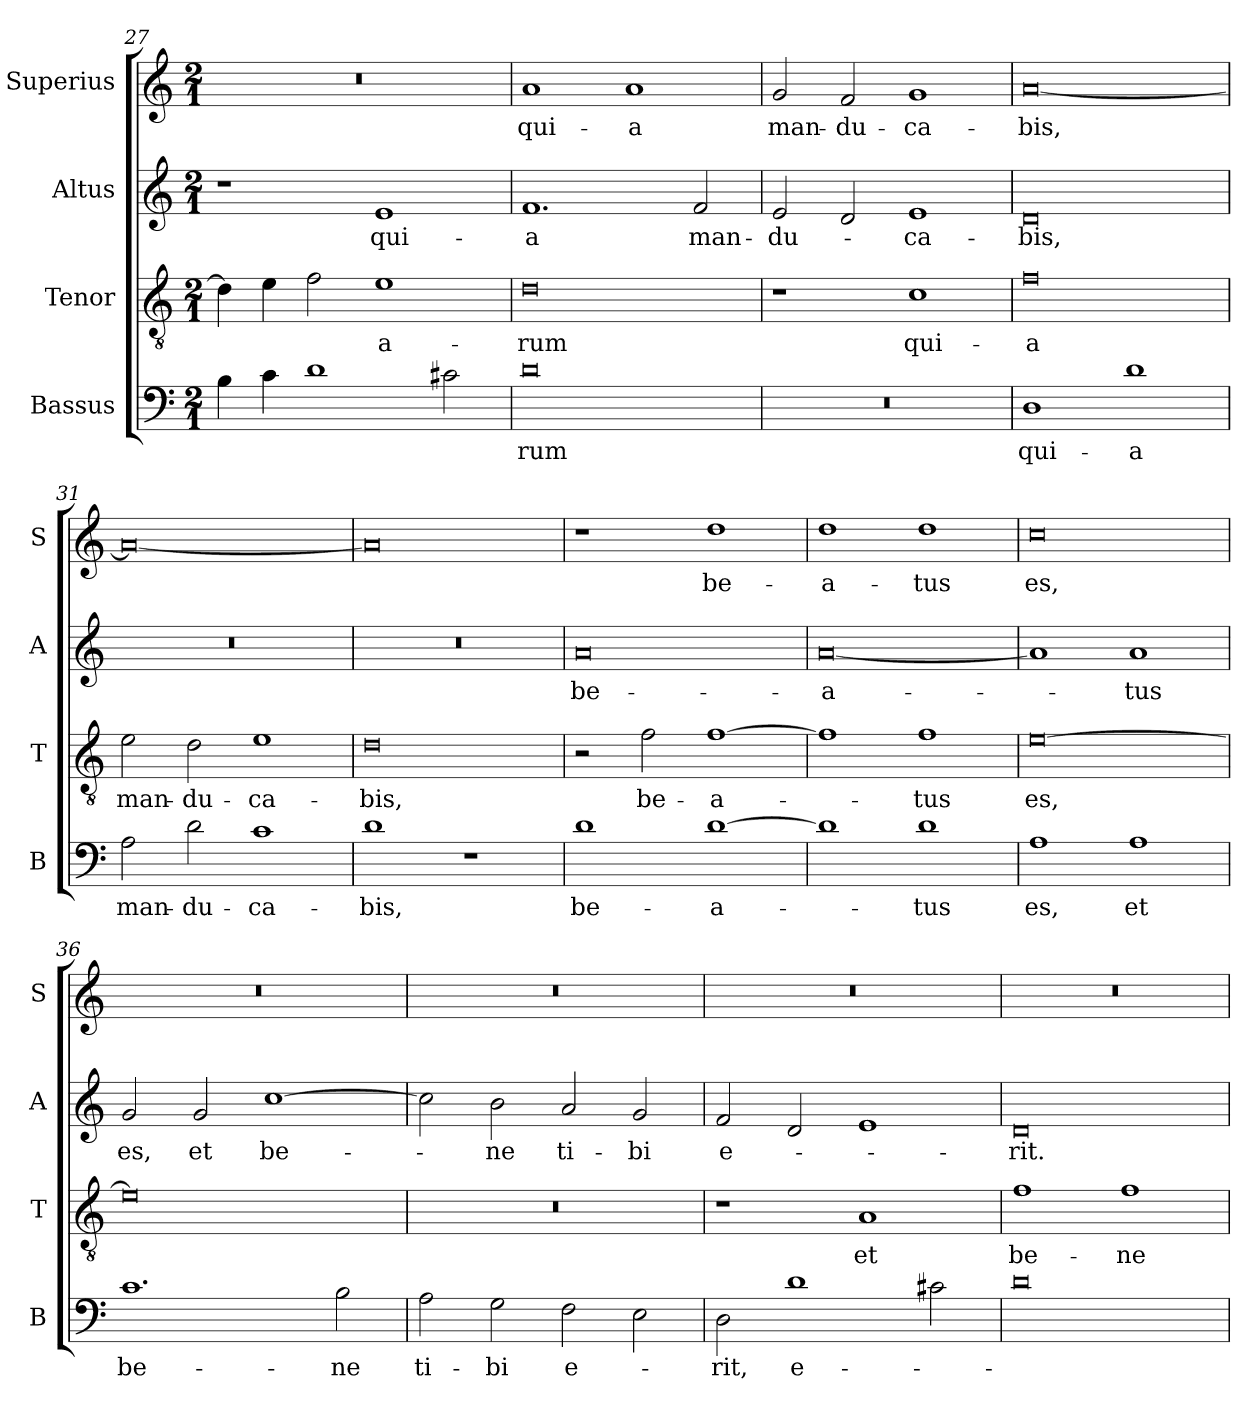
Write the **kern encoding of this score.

**kern	**text	**kern	**text	**kern	**text	**kern	**text
*part4	*part4	*part3	*part3	*part2	*part2	*part1	*part1
*staff4	*staff4	*staff3	*staff3	*staff2	*staff2	*staff1	*staff1
*I"Bassus	*	*I"Tenor	*	*I"Altus	*	*I"Superius	*
*I'B	*	*I'T	*	*I'A	*	*I'S	*
*clefF4	*	*clefGv2	*	*clefG2	*	*clefG2	*
*k[]	*	*k[]	*	*k[]	*	*k[]	*
*M2/1	*	*M2/1	*	*M2/1	*	*M2/1	*
=27	=27	=27	=27	=27	=27	=27	=27
4B	.	4d]	.	1r	.	0r	.
4c	.	4e	.	.	.	.	.
1d	.	2f	.	.	.	.	.
.	.	1e	-a-	1e	qui-	.	.
2c#X	.	.	.	.	.	.	.
=28	=28	=28	=28	=28	=28	=28	=28
0d	-rum	0d	-rum	1.f	-a	1a	qui-
.	.	.	.	.	.	1a	-a
.	.	.	.	2f	man-	.	.
=29	=29	=29	=29	=29	=29	=29	=29
0r	.	1r	.	2e	-du-	2g	man-
.	.	.	.	2d	.	2f	-du-
.	.	1c	qui-	1e	-ca-	1g	-ca-
=30	=30	=30	=30	=30	=30	=30	=30
1D	qui-	0f	-a	0d	-bis,	[0a	-bis,
1d	-a	.	.	.	.	.	.
=31	=31	=31	=31	=31	=31	=31	=31
2A	man-	2e	man-	0r	.	0a_	.
2d	-du-	2d	-du-	.	.	.	.
1c	-ca-	1e	-ca-	.	.	.	.
=32	=32	=32	=32	=32	=32	=32	=32
1d	-bis,	0d	-bis,	0r	.	0a]	.
1r	.	.	.	.	.	.	.
=33	=33	=33	=33	=33	=33	=33	=33
1d	be-	2r	.	0a	be-	1r	.
.	.	2f	be-	.	.	.	.
[1d	-a-	[1f	-a-	.	.	1dd	be-
=34	=34	=34	=34	=34	=34	=34	=34
1d]	.	1f]	.	[0a	-a-	1dd	-a-
1d	-tus	1f	-tus	.	.	1dd	-tus
=35	=35	=35	=35	=35	=35	=35	=35
1A	es,	[0e	es,	1a]	.	0cc	es,
1A	et	.	.	1a	-tus	.	.
=36	=36	=36	=36	=36	=36	=36	=36
1.c	be-	0e]	.	2g	es,	0r	.
.	.	.	.	2g	et	.	.
.	.	.	.	[1cc	be-	.	.
2B	-ne	.	.	.	.	.	.
=37	=37	=37	=37	=37	=37	=37	=37
2A	ti-	0r	.	2cc]	.	0r	.
2G	-bi	.	.	2b	-ne	.	.
2F	e-	.	.	2a	ti-	.	.
2E	.	.	.	2g	-bi	.	.
=38	=38	=38	=38	=38	=38	=38	=38
2D	-rit,	1r	.	2f	e-	0r	.
1d	e-	.	.	2d	.	.	.
.	.	1A	et	1e	.	.	.
2c#X	.	.	.	.	.	.	.
=39	=39	=39	=39	=39	=39	=39	=39
0d	.	1f	be-	0d	-rit.	0r	.
.	.	1f	-ne	.	.	.	.
=	=	=	=	=	=	=	=
*-	*-	*-	*-	*-	*-	*-	*-
